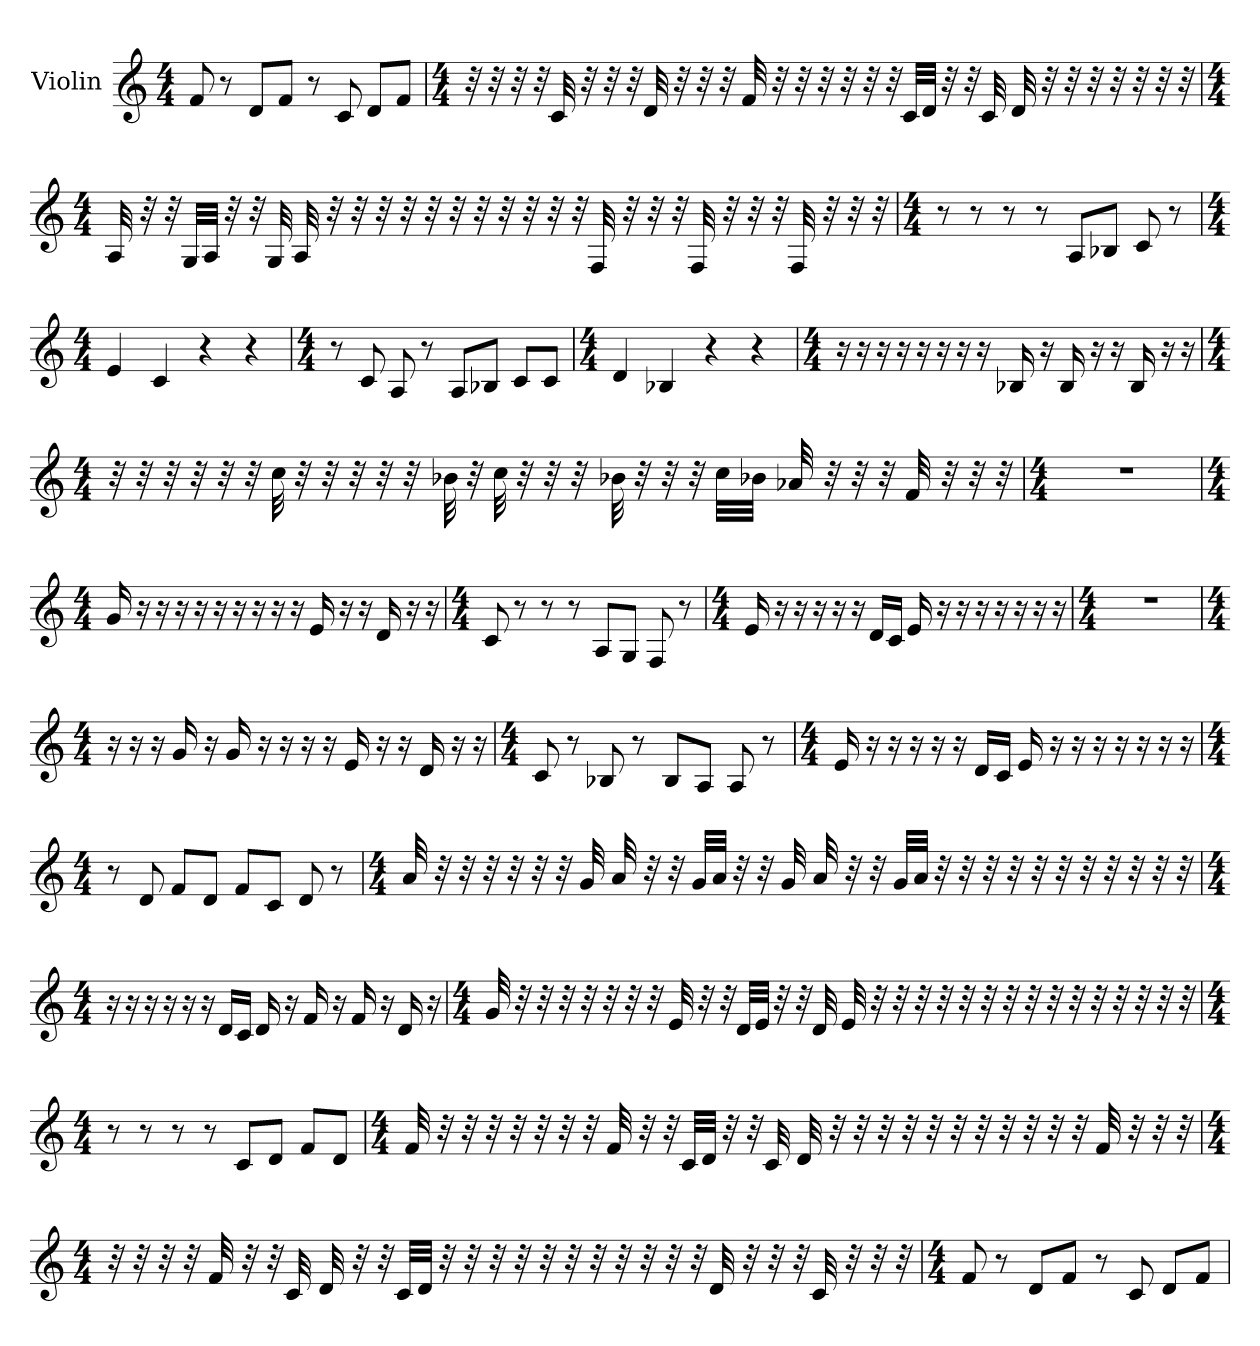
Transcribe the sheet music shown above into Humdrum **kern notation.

**kern
*part1
*staff1
*I"Violin
*I'Vln
*M4/4
=
8f
8r
8dL
8fJ
8r
8c
8dL
8fJ
=
*M4/4
32r
32r
32r
32r
32c
32r
32r
32r
32d
32r
32r
32r
32f
32r
32r
32r
32r
32r
32r
32cLLL
32dJJJ
32r
32r
32c
32d
32r
32r
32r
32r
32r
32r
32r
=
*M4/4
32A
32r
32r
32GLLL
32AJJJ
32r
32r
32G
32A
32r
32r
32r
32r
32r
32r
32r
32r
32r
32r
32r
32F
32r
32r
32r
32F
32r
32r
32r
32F
32r
32r
32r
=
*M4/4
8r
8r
8r
8r
8AL
8B-XJ
8c
8r
=
*M4/4
4e
4c
4r
4r
=
*M4/4
8r
8c
8A
8r
8AL
8B-XJ
8cL
8cJ
=
*M4/4
4d
4B-X
4r
4r
=
*M4/4
16r
16r
16r
16r
16r
16r
16r
16r
16B-X
16r
16B-
16r
16r
16B-
16r
16r
=
*M4/4
32r
32r
32r
32r
32r
32r
32cc
32r
32r
32r
32r
32r
32b-X
32r
32cc
32r
32r
32r
32b-X
32r
32r
32r
32ccLLL
32b-XJJJ
32a-X
32r
32r
32r
32f
32r
32r
32r
=
*M4/4
1r
=
*M4/4
16g
16r
16r
16r
16r
16r
16r
16r
16r
16r
16e
16r
16r
16d
16r
16r
=
*M4/4
8c
8r
8r
8r
8AL
8GJ
8F
8r
=
*M4/4
16e
16r
16r
16r
16r
16r
16dLL
16cJJ
16e
16r
16r
16r
16r
16r
16r
16r
=
*M4/4
1r
=
*M4/4
16r
16r
16r
16g
16r
16g
16r
16r
16r
16r
16e
16r
16r
16d
16r
16r
=
*M4/4
8c
8r
8B-X
8r
8B-L
8AJ
8A
8r
=
*M4/4
16e
16r
16r
16r
16r
16r
16dLL
16cJJ
16e
16r
16r
16r
16r
16r
16r
16r
=
*M4/4
8r
8d
8fL
8dJ
8fL
8cJ
8d
8r
=
*M4/4
32a
32r
32r
32r
32r
32r
32r
32g
32a
32r
32r
32gLLL
32aJJJ
32r
32r
32g
32a
32r
32r
32gLLL
32aJJJ
32r
32r
32r
32r
32r
32r
32r
32r
32r
32r
32r
=
*M4/4
16r
16r
16r
16r
16r
16r
16dLL
16cJJ
16d
16r
16f
16r
16f
16r
16d
16r
=
*M4/4
32g
32r
32r
32r
32r
32r
32r
32r
32e
32r
32r
32dLLL
32eJJJ
32r
32r
32d
32e
32r
32r
32r
32r
32r
32r
32r
32r
32r
32r
32r
32r
32r
32r
32r
=
*M4/4
8r
8r
8r
8r
8cL
8dJ
8fL
8dJ
=
*M4/4
32f
32r
32r
32r
32r
32r
32r
32r
32f
32r
32r
32cLLL
32dJJJ
32r
32r
32c
32d
32r
32r
32r
32r
32r
32r
32r
32r
32r
32r
32r
32f
32r
32r
32r
=
*M4/4
32r
32r
32r
32r
32f
32r
32r
32c
32d
32r
32r
32cLLL
32dJJJ
32r
32r
32r
32r
32r
32r
32r
32r
32r
32r
32r
32d
32r
32r
32r
32c
32r
32r
32r
=
*M4/4
8f
8r
8dL
8fJ
8r
8c
8dL
8fJ
=
*-
